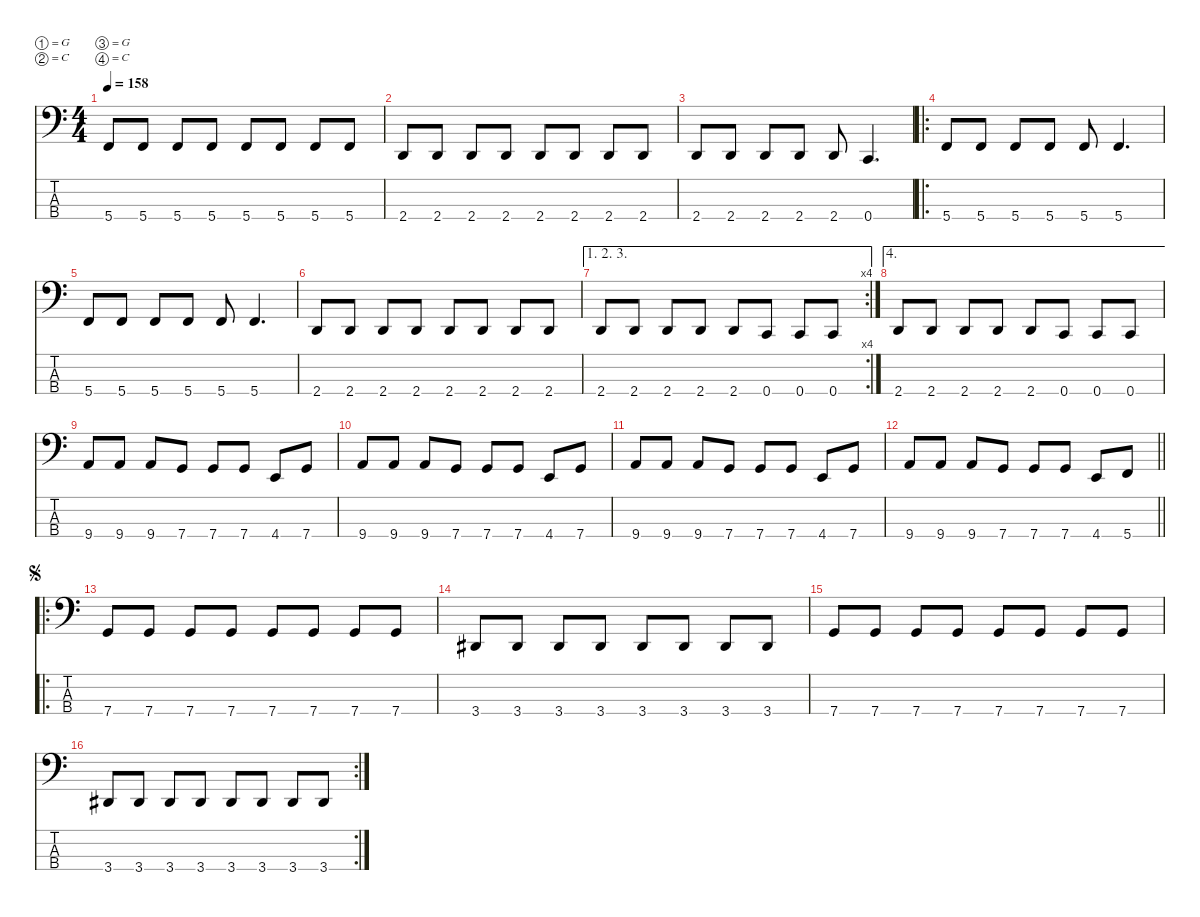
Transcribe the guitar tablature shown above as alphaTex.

\defaultSystemsLayout 4
\hideDynamics
\bracketExtendMode nobrackets
\singleTrackTrackNamePolicy hidden
\multiTrackTrackNamePolicy hidden
\firstSystemTrackNameMode fullname
\firstSystemTrackNameOrientation horizontal
\otherSystemsTrackNameOrientation horizontal
\track ("Bass" "el.bs.") {instrument electricbassfinger}
\staff {score tabs}
\tuning (G2 C2 G1 C1)
\ts (4 4)
\tempo 158
\clef f4
\ks c
5.4.8{dy f beam Up} 5.4.8{beam Up} 5.4.8{beam Up} 5.4.8{beam Up} 5.4.8{beam Up} 5.4.8{beam Up} 5.4.8{beam Up} 5.4.8{beam Up} |
2.4.8{beam Up} 2.4.8{beam Up} 2.4.8{beam Up} 2.4.8{beam Up} 2.4.8{beam Up} 2.4.8{beam Up} 2.4.8{beam Up} 2.4.8{beam Up} |
2.4.8{beam Up} 2.4.8{beam Up} 2.4.8{beam Up} 2.4.8{beam Up} 2.4.8{beam Up} 0.4.4{d beam Up} |
\ro
5.4.8{beam Up} 5.4.8{beam Up} 5.4.8{beam Up} 5.4.8{beam Up} 5.4.8{beam Up} 5.4.4{d beam Up} |
5.4.8{beam Up} 5.4.8{beam Up} 5.4.8{beam Up} 5.4.8{beam Up} 5.4.8{beam Up} 5.4.4{d beam Up} |
2.4.8{beam Up} 2.4.8{beam Up} 2.4.8{beam Up} 2.4.8{beam Up} 2.4.8{beam Up} 2.4.8{beam Up} 2.4.8{beam Up} 2.4.8{beam Up} |
\ae (1 2 3)
\rc 4
2.4.8{beam Up} 2.4.8{beam Up} 2.4.8{beam Up} 2.4.8{beam Up} 2.4.8{beam Up} 0.4.8{beam Up} 0.4.8{beam Up} 0.4.8{beam Up} |
\ae 4
2.4.8{beam Up} 2.4.8{beam Up} 2.4.8{beam Up} 2.4.8{beam Up} 2.4.8{beam Up} 0.4.8{beam Up} 0.4.8{beam Up} 0.4.8{beam Up} |
9.4.8{beam Up} 9.4.8{beam Up} 9.4.8{beam Up} 7.4.8{beam Up} 7.4.8{beam Up} 7.4.8{beam Up} 4.4.8{beam Up} 7.4.8{beam Up} |
9.4.8{beam Up} 9.4.8{beam Up} 9.4.8{beam Up} 7.4.8{beam Up} 7.4.8{beam Up} 7.4.8{beam Up} 4.4.8{beam Up} 7.4.8{beam Up} |
9.4.8{beam Up} 9.4.8{beam Up} 9.4.8{beam Up} 7.4.8{beam Up} 7.4.8{beam Up} 7.4.8{beam Up} 4.4.8{beam Up} 7.4.8{beam Up} |
\barLineRight lightlight
9.4.8{beam Up} 9.4.8{beam Up} 9.4.8{beam Up} 7.4.8{beam Up} 7.4.8{beam Up} 7.4.8{beam Up} 4.4.8{beam Up} 5.4.8{beam Up} |
\ro
\jump segno
7.4.8{beam Up} 7.4.8{beam Up} 7.4.8{beam Up} 7.4.8{beam Up} 7.4.8{beam Up} 7.4.8{beam Up} 7.4.8{beam Up} 7.4.8{beam Up} |
3.4{acc #}.8{beam Up} 3.4{acc #}.8{beam Up} 3.4{acc #}.8{beam Up} 3.4{acc #}.8{beam Up} 3.4{acc #}.8{beam Up} 3.4{acc #}.8{beam Up} 3.4{acc #}.8{beam Up} 3.4{acc #}.8{beam Up} |
7.4.8{beam Up} 7.4.8{beam Up} 7.4.8{beam Up} 7.4.8{beam Up} 7.4.8{beam Up} 7.4.8{beam Up} 7.4.8{beam Up} 7.4.8{beam Up} |
\rc 2
3.4{acc #}.8{beam Up} 3.4{acc #}.8{beam Up} 3.4{acc #}.8{beam Up} 3.4{acc #}.8{beam Up} 3.4{acc #}.8{beam Up} 3.4{acc #}.8{beam Up} 3.4{acc #}.8{beam Up} 3.4{acc #}.8{beam Up}
